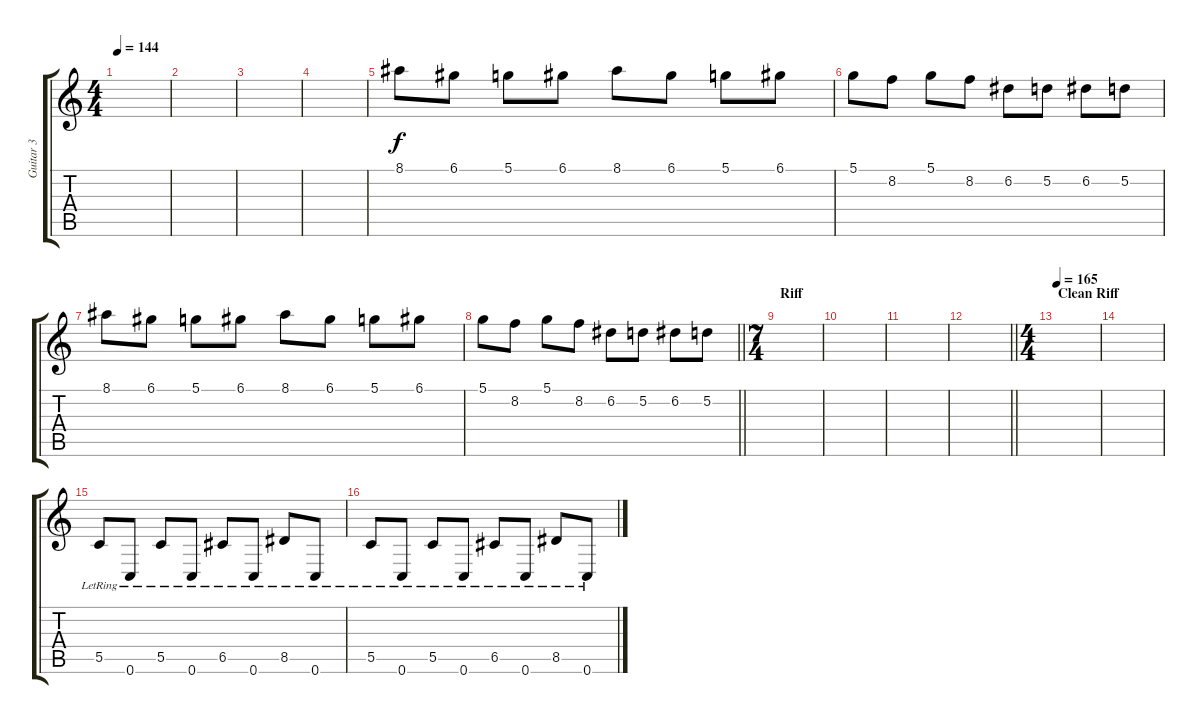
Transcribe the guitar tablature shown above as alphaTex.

\track ("Guitar 3" "Guitar 3") {instrument overdrivenguitar}
\staff {score tabs}
\tuning (D4 A3 F3 C3 G2 C2) {hide}
\ts (4 4)
\tempo 144
\clef g2
\ks c
|
|
|
|
8.1.8 6.1.8 5.1.8 6.1.8 8.1.8 6.1.8 5.1.8 6.1.8 |
5.1.8 8.2.8 5.1.8 8.2.8 6.2.8 5.2.8 6.2.8 5.2.8 |
8.1.8 6.1.8 5.1.8 6.1.8 8.1.8 6.1.8 5.1.8 6.1.8 |
\barLineRight lightlight
5.1.8 8.2.8 5.1.8 8.2.8 6.2.8 5.2.8 6.2.8 5.2.8 |
\ts (7 4)
\section ("" "Riff")
|
|
|
\barLineRight lightlight
|
\ts (4 4)
\section ("" "Clean Riff")
\tempo 165
|
|
5.5{lr}.8{volume 14 instrument electricguitarmuted} 0.6{lr}.8 5.5{lr}.8 0.6{lr}.8 6.5{lr}.8 0.6{lr}.8 8.5{lr}.8 0.6{lr}.8 |
5.5{lr}.8 0.6{lr}.8 5.5{lr}.8 0.6{lr}.8 6.5{lr}.8 0.6{lr}.8 8.5{lr}.8 0.6{lr}.8
